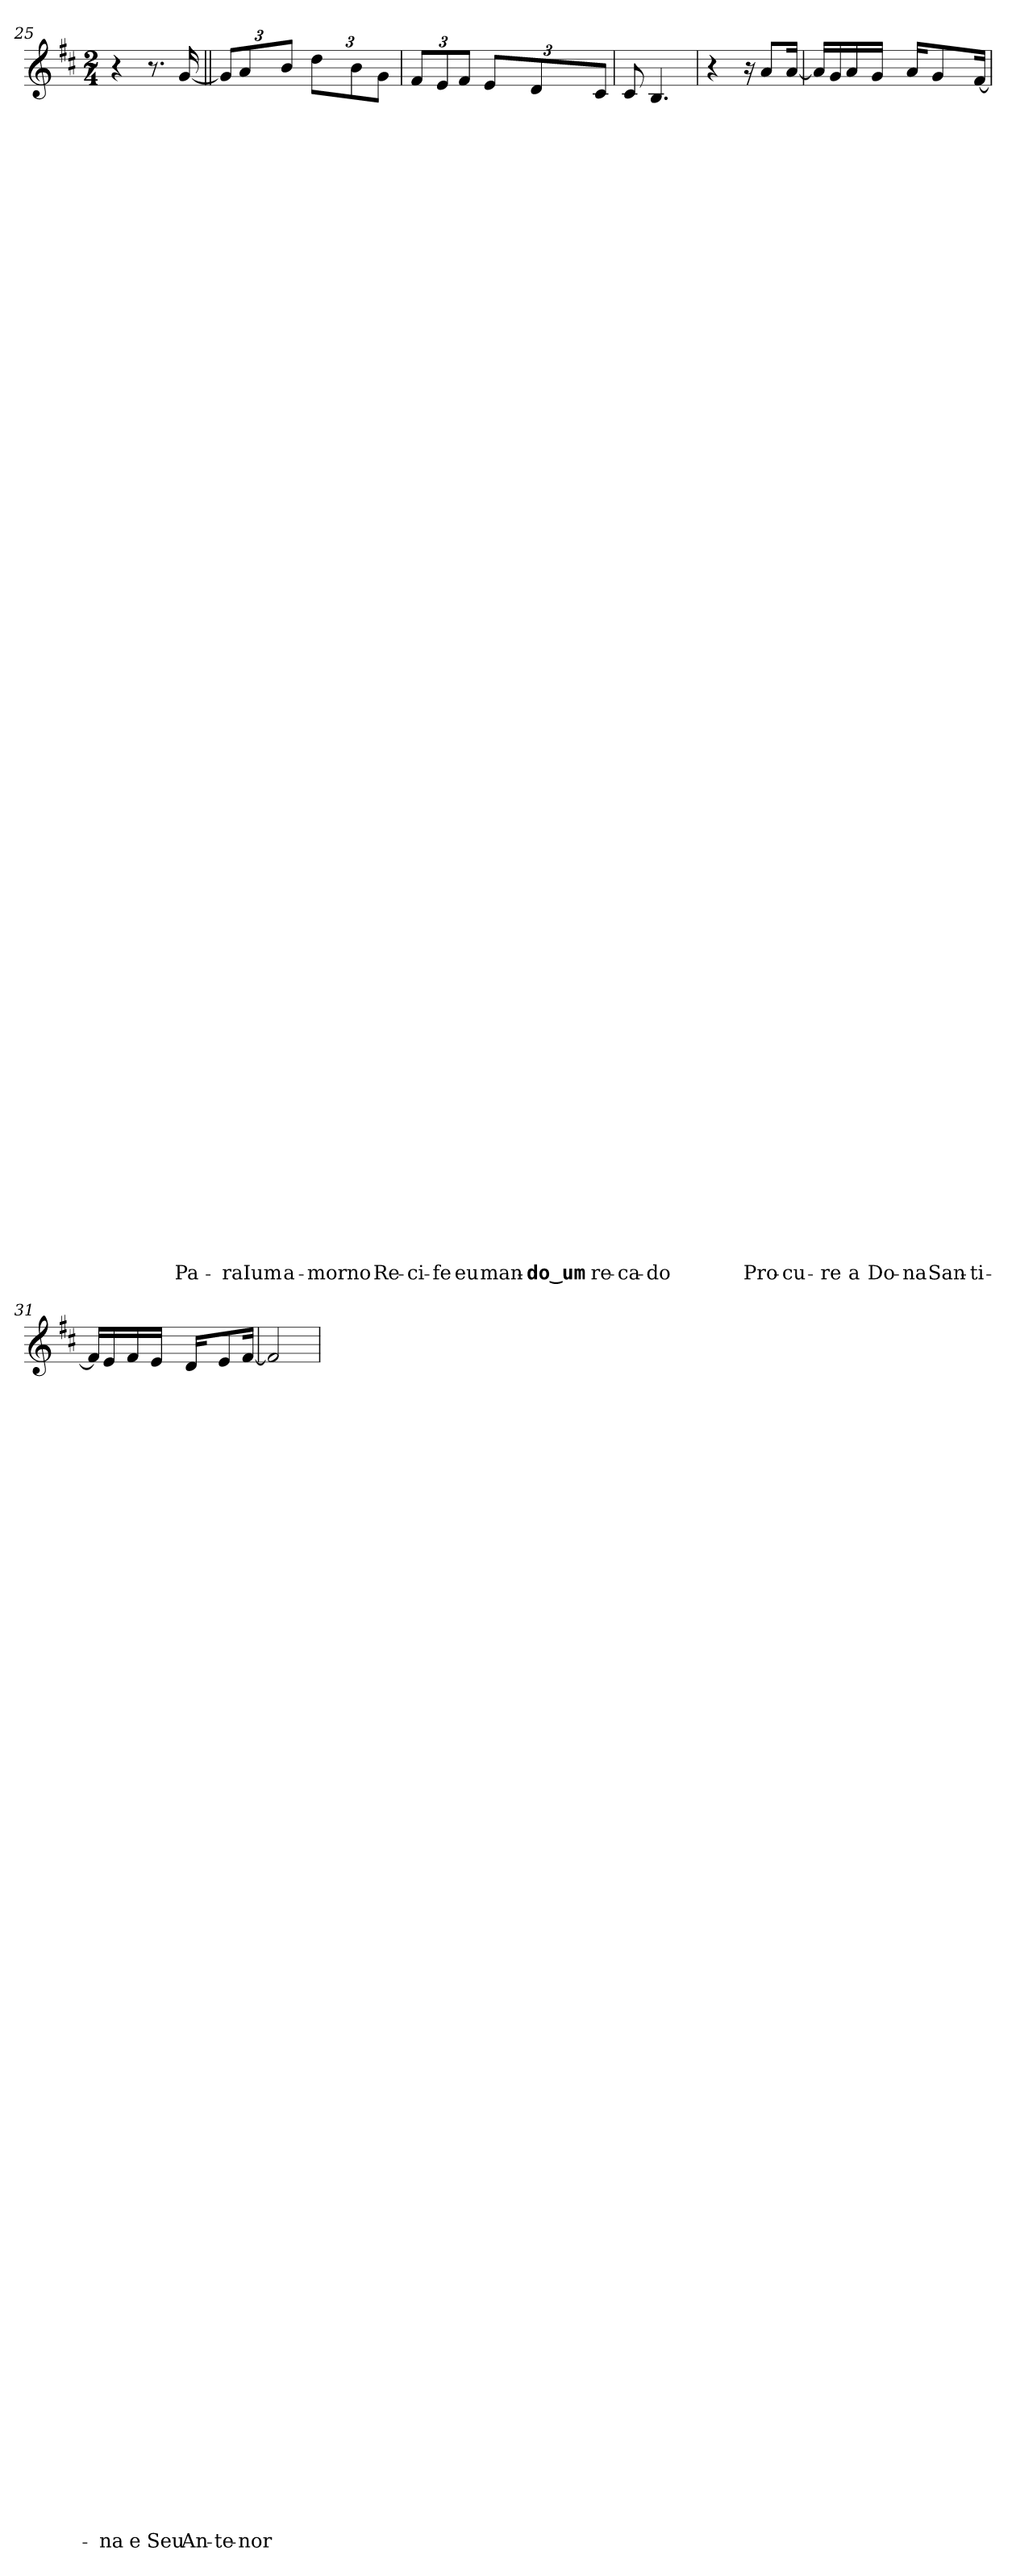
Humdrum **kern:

**kern	**text	**text	**text	**text	**text	**text	**text	**text	**text	**text	**text	**text	**text	**text	**text	**text	**text	**text	**text	**text	**text	**text	**text	**text	**text	**text	**text	**text	**text	**text	**text	**text	**text	**text	**text	**text	**text	**text	**text	**text	**text	**text	**text	**text	**text	**text	**text	**text	**text	**text	**text	**text	**text	**text	**text	**text	**text	**text	**text	**text	**text
*part1	*part1	*part1	*part1	*part1	*part1	*part1	*part1	*part1	*part1	*part1	*part1	*part1	*part1	*part1	*part1	*part1	*part1	*part1	*part1	*part1	*part1	*part1	*part1	*part1	*part1	*part1	*part1	*part1	*part1	*part1	*part1	*part1	*part1	*part1	*part1	*part1	*part1	*part1	*part1	*part1	*part1	*part1	*part1	*part1	*part1	*part1	*part1	*part1	*part1	*part1	*part1	*part1	*part1	*part1	*part1	*part1	*part1	*part1	*part1	*part1	*part1
*staff1	*staff1	*staff1	*staff1	*staff1	*staff1	*staff1	*staff1	*staff1	*staff1	*staff1	*staff1	*staff1	*staff1	*staff1	*staff1	*staff1	*staff1	*staff1	*staff1	*staff1	*staff1	*staff1	*staff1	*staff1	*staff1	*staff1	*staff1	*staff1	*staff1	*staff1	*staff1	*staff1	*staff1	*staff1	*staff1	*staff1	*staff1	*staff1	*staff1	*staff1	*staff1	*staff1	*staff1	*staff1	*staff1	*staff1	*staff1	*staff1	*staff1	*staff1	*staff1	*staff1	*staff1	*staff1	*staff1	*staff1	*staff1	*staff1	*staff1	*staff1	*staff1
!!LO:LB:g=z
*clefG2	*	*	*	*	*	*	*	*	*	*	*	*	*	*	*	*	*	*	*	*	*	*	*	*	*	*	*	*	*	*	*	*	*	*	*	*	*	*	*	*	*	*	*	*	*	*	*	*	*	*	*	*	*	*	*	*	*	*	*	*	*
*k[f#c#]	*	*	*	*	*	*	*	*	*	*	*	*	*	*	*	*	*	*	*	*	*	*	*	*	*	*	*	*	*	*	*	*	*	*	*	*	*	*	*	*	*	*	*	*	*	*	*	*	*	*	*	*	*	*	*	*	*	*	*	*	*
*D:	*	*	*	*	*	*	*	*	*	*	*	*	*	*	*	*	*	*	*	*	*	*	*	*	*	*	*	*	*	*	*	*	*	*	*	*	*	*	*	*	*	*	*	*	*	*	*	*	*	*	*	*	*	*	*	*	*	*	*	*	*
*M2/4	*	*	*	*	*	*	*	*	*	*	*	*	*	*	*	*	*	*	*	*	*	*	*	*	*	*	*	*	*	*	*	*	*	*	*	*	*	*	*	*	*	*	*	*	*	*	*	*	*	*	*	*	*	*	*	*	*	*	*	*	*
=25	=25	=25	=25	=25	=25	=25	=25	=25	=25	=25	=25	=25	=25	=25	=25	=25	=25	=25	=25	=25	=25	=25	=25	=25	=25	=25	=25	=25	=25	=25	=25	=25	=25	=25	=25	=25	=25	=25	=25	=25	=25	=25	=25	=25	=25	=25	=25	=25	=25	=25	=25	=25	=25	=25	=25	=25	=25	=25	=25	=25	=25
4r	.	.	.	.	.	.	.	.	.	.	.	.	.	.	.	.	.	.	.	.	.	.	.	.	.	.	.	.	.	.	.	.	.	.	.	.	.	.	.	.	.	.	.	.	.	.	.	.	.	.	.	.	.	.	.	.	.	.	.	.	.
8.r	.	.	.	.	.	.	.	.	.	.	.	.	.	.	.	.	.	.	.	.	.	.	.	.	.	.	.	.	.	.	.	.	.	.	.	.	.	.	.	.	.	.	.	.	.	.	.	.	.	.	.	.	.	.	.	.	.	.	.	.	.
!	!	!	!	!	!	!	!	!	!	!	!	!	!	!	!	!	!	!	!	!	!	!	!	!	!	!	!	!	!	!	!	!	!	!	!	!	!	!	!	!	!	!	!	!	!	!	!	!	!	!	!	!	!	!	!	!	!	!	!	!	!LO:LY:b
[16g/	.	.	.	.	.	.	.	.	.	.	.	.	.	.	.	.	.	.	.	.	.	.	.	.	.	.	.	.	.	.	.	.	.	.	.	.	.	.	.	.	.	.	.	.	.	.	.	.	.	.	.	.	.	.	.	.	.	.	.	.	-Pa-
=26||	=26||	=26||	=26||	=26||	=26||	=26||	=26||	=26||	=26||	=26||	=26||	=26||	=26||	=26||	=26||	=26||	=26||	=26||	=26||	=26||	=26||	=26||	=26||	=26||	=26||	=26||	=26||	=26||	=26||	=26||	=26||	=26||	=26||	=26||	=26||	=26||	=26||	=26||	=26||	=26||	=26||	=26||	=26||	=26||	=26||	=26||	=26||	=26||	=26||	=26||	=26||	=26||	=26||	=26||	=26||	=26||	=26||	=26||	=26||	=26||	=26||
12g/L]	.	.	.	.	.	.	.	.	.	.	.	.	.	.	.	.	.	.	.	.	.	.	.	.	.	.	.	.	.	.	.	.	.	.	.	.	.	.	.	.	.	.	.	.	.	.	.	.	.	.	.	.	.	.	.	.	.	.	.	.	.
!	!	!	!	!	!	!	!	!	!	!	!	!	!	!	!	!	!	!	!	!	!	!	!	!	!	!	!	!	!	!	!	!	!	!	!	!	!	!	!	!	!	!	!	!	!	!	!	!	!	!	!	!	!	!	!	!	!	!	!	!	!LO:LY:b
12a/	.	.	.	.	.	.	.	.	.	.	.	.	.	.	.	.	.	.	.	.	.	.	.	.	.	.	.	.	.	.	.	.	.	.	.	.	.	.	.	.	.	.	.	.	.	.	.	.	.	.	.	.	.	.	.	.	.	.	.	.	-raIum
!	!	!	!	!	!	!	!	!	!	!	!	!	!	!	!	!	!	!	!	!	!	!	!	!	!	!	!	!	!	!	!	!	!	!	!	!	!	!	!	!	!	!	!	!	!	!	!	!	!	!	!	!	!	!	!	!	!	!	!	!	!LO:LY:b
12b/J	.	.	.	.	.	.	.	.	.	.	.	.	.	.	.	.	.	.	.	.	.	.	.	.	.	.	.	.	.	.	.	.	.	.	.	.	.	.	.	.	.	.	.	.	.	.	.	.	.	.	.	.	.	.	.	.	.	.	.	.	a-
!	!	!	!	!	!	!	!	!	!	!	!	!	!	!	!	!	!	!	!	!	!	!	!	!	!	!	!	!	!	!	!	!	!	!	!	!	!	!	!	!	!	!	!	!	!	!	!	!	!	!	!	!	!	!	!	!	!	!	!	!	!LO:LY:b
12dd\L	.	.	.	.	.	.	.	.	.	.	.	.	.	.	.	.	.	.	.	.	.	.	.	.	.	.	.	.	.	.	.	.	.	.	.	.	.	.	.	.	.	.	.	.	.	.	.	.	.	.	.	.	.	.	.	.	.	.	.	.	-mor
!	!	!	!	!	!	!	!	!	!	!	!	!	!	!	!	!	!	!	!	!	!	!	!	!	!	!	!	!	!	!	!	!	!	!	!	!	!	!	!	!	!	!	!	!	!	!	!	!	!	!	!	!	!	!	!	!	!	!	!	!	!LO:LY:b
12b\	.	.	.	.	.	.	.	.	.	.	.	.	.	.	.	.	.	.	.	.	.	.	.	.	.	.	.	.	.	.	.	.	.	.	.	.	.	.	.	.	.	.	.	.	.	.	.	.	.	.	.	.	.	.	.	.	.	.	.	.	no
!	!	!	!	!	!	!	!	!	!	!	!	!	!	!	!	!	!	!	!	!	!	!	!	!	!	!	!	!	!	!	!	!	!	!	!	!	!	!	!	!	!	!	!	!	!	!	!	!	!	!	!	!	!	!	!	!	!	!	!	!	!LO:LY:b
12g\J	.	.	.	.	.	.	.	.	.	.	.	.	.	.	.	.	.	.	.	.	.	.	.	.	.	.	.	.	.	.	.	.	.	.	.	.	.	.	.	.	.	.	.	.	.	.	.	.	.	.	.	.	.	.	.	.	.	.	.	.	Re-
=27	=27	=27	=27	=27	=27	=27	=27	=27	=27	=27	=27	=27	=27	=27	=27	=27	=27	=27	=27	=27	=27	=27	=27	=27	=27	=27	=27	=27	=27	=27	=27	=27	=27	=27	=27	=27	=27	=27	=27	=27	=27	=27	=27	=27	=27	=27	=27	=27	=27	=27	=27	=27	=27	=27	=27	=27	=27	=27	=27	=27	=27
!	!	!	!	!	!	!	!	!	!	!	!	!	!	!	!	!	!	!	!	!	!	!	!	!	!	!	!	!	!	!	!	!	!	!	!	!	!	!	!	!	!	!	!	!	!	!	!	!	!	!	!	!	!	!	!	!	!	!	!	!	!LO:LY:b
12f#/L	.	.	.	.	.	.	.	.	.	.	.	.	.	.	.	.	.	.	.	.	.	.	.	.	.	.	.	.	.	.	.	.	.	.	.	.	.	.	.	.	.	.	.	.	.	.	.	.	.	.	.	.	.	.	.	.	.	.	.	.	-ci-
!	!	!	!	!	!	!	!	!	!	!	!	!	!	!	!	!	!	!	!	!	!	!	!	!	!	!	!	!	!	!	!	!	!	!	!	!	!	!	!	!	!	!	!	!	!	!	!	!	!	!	!	!	!	!	!	!	!	!	!	!	!LO:LY:b
12e/	.	.	.	.	.	.	.	.	.	.	.	.	.	.	.	.	.	.	.	.	.	.	.	.	.	.	.	.	.	.	.	.	.	.	.	.	.	.	.	.	.	.	.	.	.	.	.	.	.	.	.	.	.	.	.	.	.	.	.	.	-fe
!	!	!	!	!	!	!	!	!	!	!	!	!	!	!	!	!	!	!	!	!	!	!	!	!	!	!	!	!	!	!	!	!	!	!	!	!	!	!	!	!	!	!	!	!	!	!	!	!	!	!	!	!	!	!	!	!	!	!	!	!	!LO:LY:b
12f#/J	.	.	.	.	.	.	.	.	.	.	.	.	.	.	.	.	.	.	.	.	.	.	.	.	.	.	.	.	.	.	.	.	.	.	.	.	.	.	.	.	.	.	.	.	.	.	.	.	.	.	.	.	.	.	.	.	.	.	.	.	eu
!	!	!	!	!	!	!	!	!	!	!	!	!	!	!	!	!	!	!	!	!	!	!	!	!	!	!	!	!	!	!	!	!	!	!	!	!	!	!	!	!	!	!	!	!	!	!	!	!	!	!	!	!	!	!	!	!	!	!	!	!	!LO:LY:b
12e/L	.	.	.	.	.	.	.	.	.	.	.	.	.	.	.	.	.	.	.	.	.	.	.	.	.	.	.	.	.	.	.	.	.	.	.	.	.	.	.	.	.	.	.	.	.	.	.	.	.	.	.	.	.	.	.	.	.	.	.	.	man-
!	!	!	!	!	!	!	!	!	!	!	!	!	!	!	!	!	!	!	!	!	!	!	!	!	!	!	!	!	!	!	!	!	!	!	!	!	!	!	!	!	!	!	!	!	!	!	!	!	!	!	!	!	!	!	!	!	!	!	!	!	!LO:LY:b
12d/	.	.	.	.	.	.	.	.	.	.	.	.	.	.	.	.	.	.	.	.	.	.	.	.	.	.	.	.	.	.	.	.	.	.	.	.	.	.	.	.	.	.	.	.	.	.	.	.	.	.	.	.	.	.	.	.	.	.	.	.	-do‿um
!	!	!	!	!	!	!	!	!	!	!	!	!	!	!	!	!	!	!	!	!	!	!	!	!	!	!	!	!	!	!	!	!	!	!	!	!	!	!	!	!	!	!	!	!	!	!	!	!	!	!	!	!	!	!	!	!	!	!	!	!	!LO:LY:b
12c#/J	.	.	.	.	.	.	.	.	.	.	.	.	.	.	.	.	.	.	.	.	.	.	.	.	.	.	.	.	.	.	.	.	.	.	.	.	.	.	.	.	.	.	.	.	.	.	.	.	.	.	.	.	.	.	.	.	.	.	.	.	re-
=28	=28	=28	=28	=28	=28	=28	=28	=28	=28	=28	=28	=28	=28	=28	=28	=28	=28	=28	=28	=28	=28	=28	=28	=28	=28	=28	=28	=28	=28	=28	=28	=28	=28	=28	=28	=28	=28	=28	=28	=28	=28	=28	=28	=28	=28	=28	=28	=28	=28	=28	=28	=28	=28	=28	=28	=28	=28	=28	=28	=28	=28
!	!	!	!	!	!	!	!	!	!	!	!	!	!	!	!	!	!	!	!	!	!	!	!	!	!	!	!	!	!	!	!	!	!	!	!	!	!	!	!	!	!	!	!	!	!	!	!	!	!	!	!	!	!	!	!	!	!	!	!	!	!LO:LY:b
8c#/	.	.	.	.	.	.	.	.	.	.	.	.	.	.	.	.	.	.	.	.	.	.	.	.	.	.	.	.	.	.	.	.	.	.	.	.	.	.	.	.	.	.	.	.	.	.	.	.	.	.	.	.	.	.	.	.	.	.	.	.	-ca-
!	!	!	!	!	!	!	!	!	!	!	!	!	!	!	!	!	!	!	!	!	!	!	!	!	!	!	!	!	!	!	!	!	!	!	!	!	!	!	!	!	!	!	!	!	!	!	!	!	!	!	!	!	!	!	!	!	!	!	!	!	!LO:LY:b
4.B/	.	.	.	.	.	.	.	.	.	.	.	.	.	.	.	.	.	.	.	.	.	.	.	.	.	.	.	.	.	.	.	.	.	.	.	.	.	.	.	.	.	.	.	.	.	.	.	.	.	.	.	.	.	.	.	.	.	.	.	.	-do
=29	=29	=29	=29	=29	=29	=29	=29	=29	=29	=29	=29	=29	=29	=29	=29	=29	=29	=29	=29	=29	=29	=29	=29	=29	=29	=29	=29	=29	=29	=29	=29	=29	=29	=29	=29	=29	=29	=29	=29	=29	=29	=29	=29	=29	=29	=29	=29	=29	=29	=29	=29	=29	=29	=29	=29	=29	=29	=29	=29	=29	=29
4r	.	.	.	.	.	.	.	.	.	.	.	.	.	.	.	.	.	.	.	.	.	.	.	.	.	.	.	.	.	.	.	.	.	.	.	.	.	.	.	.	.	.	.	.	.	.	.	.	.	.	.	.	.	.	.	.	.	.	.	.	.
16r	.	.	.	.	.	.	.	.	.	.	.	.	.	.	.	.	.	.	.	.	.	.	.	.	.	.	.	.	.	.	.	.	.	.	.	.	.	.	.	.	.	.	.	.	.	.	.	.	.	.	.	.	.	.	.	.	.	.	.	.	.
!	!	!	!	!	!	!	!	!	!	!	!	!	!	!	!	!	!	!	!	!	!	!	!	!	!	!	!	!	!	!	!	!	!	!	!	!	!	!	!	!	!	!	!	!	!	!	!	!	!	!	!	!	!	!	!	!	!	!	!	!	!LO:LY:b
8a/L	.	.	.	.	.	.	.	.	.	.	.	.	.	.	.	.	.	.	.	.	.	.	.	.	.	.	.	.	.	.	.	.	.	.	.	.	.	.	.	.	.	.	.	.	.	.	.	.	.	.	.	.	.	.	.	.	.	.	.	.	Pro-
!	!	!	!	!	!	!	!	!	!	!	!	!	!	!	!	!	!	!	!	!	!	!	!	!	!	!	!	!	!	!	!	!	!	!	!	!	!	!	!	!	!	!	!	!	!	!	!	!	!	!	!	!	!	!	!	!	!	!	!	!	!LO:LY:b
[16a/Jk	.	.	.	.	.	.	.	.	.	.	.	.	.	.	.	.	.	.	.	.	.	.	.	.	.	.	.	.	.	.	.	.	.	.	.	.	.	.	.	.	.	.	.	.	.	.	.	.	.	.	.	.	.	.	.	.	.	.	.	.	-cu-
=30	=30	=30	=30	=30	=30	=30	=30	=30	=30	=30	=30	=30	=30	=30	=30	=30	=30	=30	=30	=30	=30	=30	=30	=30	=30	=30	=30	=30	=30	=30	=30	=30	=30	=30	=30	=30	=30	=30	=30	=30	=30	=30	=30	=30	=30	=30	=30	=30	=30	=30	=30	=30	=30	=30	=30	=30	=30	=30	=30	=30	=30
16a/LL]	.	.	.	.	.	.	.	.	.	.	.	.	.	.	.	.	.	.	.	.	.	.	.	.	.	.	.	.	.	.	.	.	.	.	.	.	.	.	.	.	.	.	.	.	.	.	.	.	.	.	.	.	.	.	.	.	.	.	.	.	.
!	!	!	!	!	!	!	!	!	!	!	!	!	!	!	!	!	!	!	!	!	!	!	!	!	!	!	!	!	!	!	!	!	!	!	!	!	!	!	!	!	!	!	!	!	!	!	!	!	!	!	!	!	!	!	!	!	!	!	!	!	!LO:LY:b
16g/	.	.	.	.	.	.	.	.	.	.	.	.	.	.	.	.	.	.	.	.	.	.	.	.	.	.	.	.	.	.	.	.	.	.	.	.	.	.	.	.	.	.	.	.	.	.	.	.	.	.	.	.	.	.	.	.	.	.	.	.	-re
!	!	!	!	!	!	!	!	!	!	!	!	!	!	!	!	!	!	!	!	!	!	!	!	!	!	!	!	!	!	!	!	!	!	!	!	!	!	!	!	!	!	!	!	!	!	!	!	!	!	!	!	!	!	!	!	!	!	!	!	!	!LO:LY:b
16a/	.	.	.	.	.	.	.	.	.	.	.	.	.	.	.	.	.	.	.	.	.	.	.	.	.	.	.	.	.	.	.	.	.	.	.	.	.	.	.	.	.	.	.	.	.	.	.	.	.	.	.	.	.	.	.	.	.	.	.	.	a
!	!	!	!	!	!	!	!	!	!	!	!	!	!	!	!	!	!	!	!	!	!	!	!	!	!	!	!	!	!	!	!	!	!	!	!	!	!	!	!	!	!	!	!	!	!	!	!	!	!	!	!	!	!	!	!	!	!	!	!	!	!LO:LY:b
16g/JJ	.	.	.	.	.	.	.	.	.	.	.	.	.	.	.	.	.	.	.	.	.	.	.	.	.	.	.	.	.	.	.	.	.	.	.	.	.	.	.	.	.	.	.	.	.	.	.	.	.	.	.	.	.	.	.	.	.	.	.	.	Do-
!	!	!	!	!	!	!	!	!	!	!	!	!	!	!	!	!	!	!	!	!	!	!	!	!	!	!	!	!	!	!	!	!	!	!	!	!	!	!	!	!	!	!	!	!	!	!	!	!	!	!	!	!	!	!	!	!	!	!	!	!	!LO:LY:b
16a/KL	.	.	.	.	.	.	.	.	.	.	.	.	.	.	.	.	.	.	.	.	.	.	.	.	.	.	.	.	.	.	.	.	.	.	.	.	.	.	.	.	.	.	.	.	.	.	.	.	.	.	.	.	.	.	.	.	.	.	.	.	-na
!	!	!	!	!	!	!	!	!	!	!	!	!	!	!	!	!	!	!	!	!	!	!	!	!	!	!	!	!	!	!	!	!	!	!	!	!	!	!	!	!	!	!	!	!	!	!	!	!	!	!	!	!	!	!	!	!	!	!	!	!	!LO:LY:b
8g/	.	.	.	.	.	.	.	.	.	.	.	.	.	.	.	.	.	.	.	.	.	.	.	.	.	.	.	.	.	.	.	.	.	.	.	.	.	.	.	.	.	.	.	.	.	.	.	.	.	.	.	.	.	.	.	.	.	.	.	.	San-
!	!	!	!	!	!	!	!	!	!	!	!	!	!	!	!	!	!	!	!	!	!	!	!	!	!	!	!	!	!	!	!	!	!	!	!	!	!	!	!	!	!	!	!	!	!	!	!	!	!	!	!	!	!	!	!	!	!	!	!	!	!LO:LY:b
[16f#/Jk	.	.	.	.	.	.	.	.	.	.	.	.	.	.	.	.	.	.	.	.	.	.	.	.	.	.	.	.	.	.	.	.	.	.	.	.	.	.	.	.	.	.	.	.	.	.	.	.	.	.	.	.	.	.	.	.	.	.	.	.	-ti-
!!LO:LB:g=z
=31	=31	=31	=31	=31	=31	=31	=31	=31	=31	=31	=31	=31	=31	=31	=31	=31	=31	=31	=31	=31	=31	=31	=31	=31	=31	=31	=31	=31	=31	=31	=31	=31	=31	=31	=31	=31	=31	=31	=31	=31	=31	=31	=31	=31	=31	=31	=31	=31	=31	=31	=31	=31	=31	=31	=31	=31	=31	=31	=31	=31	=31
16f#/LL]	.	.	.	.	.	.	.	.	.	.	.	.	.	.	.	.	.	.	.	.	.	.	.	.	.	.	.	.	.	.	.	.	.	.	.	.	.	.	.	.	.	.	.	.	.	.	.	.	.	.	.	.	.	.	.	.	.	.	.	.	.
!	!	!	!	!	!	!	!	!	!	!	!	!	!	!	!	!	!	!	!	!	!	!	!	!	!	!	!	!	!	!	!	!	!	!	!	!	!	!	!	!	!	!	!	!	!	!	!	!	!	!	!	!	!	!	!	!	!	!	!	!	!LO:LY:b
16e/	.	.	.	.	.	.	.	.	.	.	.	.	.	.	.	.	.	.	.	.	.	.	.	.	.	.	.	.	.	.	.	.	.	.	.	.	.	.	.	.	.	.	.	.	.	.	.	.	.	.	.	.	.	.	.	.	.	.	.	.	-na
!	!	!	!	!	!	!	!	!	!	!	!	!	!	!	!	!	!	!	!	!	!	!	!	!	!	!	!	!	!	!	!	!	!	!	!	!	!	!	!	!	!	!	!	!	!	!	!	!	!	!	!	!	!	!	!	!	!	!	!	!	!LO:LY:b
16f#/	.	.	.	.	.	.	.	.	.	.	.	.	.	.	.	.	.	.	.	.	.	.	.	.	.	.	.	.	.	.	.	.	.	.	.	.	.	.	.	.	.	.	.	.	.	.	.	.	.	.	.	.	.	.	.	.	.	.	.	.	e
!	!	!	!	!	!	!	!	!	!	!	!	!	!	!	!	!	!	!	!	!	!	!	!	!	!	!	!	!	!	!	!	!	!	!	!	!	!	!	!	!	!	!	!	!	!	!	!	!	!	!	!	!	!	!	!	!	!	!	!	!	!LO:LY:b
16e/JJ	.	.	.	.	.	.	.	.	.	.	.	.	.	.	.	.	.	.	.	.	.	.	.	.	.	.	.	.	.	.	.	.	.	.	.	.	.	.	.	.	.	.	.	.	.	.	.	.	.	.	.	.	.	.	.	.	.	.	.	.	Seu
!	!	!	!	!	!	!	!	!	!	!	!	!	!	!	!	!	!	!	!	!	!	!	!	!	!	!	!	!	!	!	!	!	!	!	!	!	!	!	!	!	!	!	!	!	!	!	!	!	!	!	!	!	!	!	!	!	!	!	!	!	!LO:LY:b
16d/KL	.	.	.	.	.	.	.	.	.	.	.	.	.	.	.	.	.	.	.	.	.	.	.	.	.	.	.	.	.	.	.	.	.	.	.	.	.	.	.	.	.	.	.	.	.	.	.	.	.	.	.	.	.	.	.	.	.	.	.	.	An-
!	!	!	!	!	!	!	!	!	!	!	!	!	!	!	!	!	!	!	!	!	!	!	!	!	!	!	!	!	!	!	!	!	!	!	!	!	!	!	!	!	!	!	!	!	!	!	!	!	!	!	!	!	!	!	!	!	!	!	!	!	!LO:LY:b
8e/	.	.	.	.	.	.	.	.	.	.	.	.	.	.	.	.	.	.	.	.	.	.	.	.	.	.	.	.	.	.	.	.	.	.	.	.	.	.	.	.	.	.	.	.	.	.	.	.	.	.	.	.	.	.	.	.	.	.	.	.	-te-
!	!	!	!	!	!	!	!	!	!	!	!	!	!	!	!	!	!	!	!	!	!	!	!	!	!	!	!	!	!	!	!	!	!	!	!	!	!	!	!	!	!	!	!	!	!	!	!	!	!	!	!	!	!	!	!	!	!	!	!	!	!LO:LY:b
[16f#/Jk	.	.	.	.	.	.	.	.	.	.	.	.	.	.	.	.	.	.	.	.	.	.	.	.	.	.	.	.	.	.	.	.	.	.	.	.	.	.	.	.	.	.	.	.	.	.	.	.	.	.	.	.	.	.	.	.	.	.	.	.	-nor
=32	=32	=32	=32	=32	=32	=32	=32	=32	=32	=32	=32	=32	=32	=32	=32	=32	=32	=32	=32	=32	=32	=32	=32	=32	=32	=32	=32	=32	=32	=32	=32	=32	=32	=32	=32	=32	=32	=32	=32	=32	=32	=32	=32	=32	=32	=32	=32	=32	=32	=32	=32	=32	=32	=32	=32	=32	=32	=32	=32	=32	=32
2f#/]	.	.	.	.	.	.	.	.	.	.	.	.	.	.	.	.	.	.	.	.	.	.	.	.	.	.	.	.	.	.	.	.	.	.	.	.	.	.	.	.	.	.	.	.	.	.	.	.	.	.	.	.	.	.	.	.	.	.	.	.	.
=	=	=	=	=	=	=	=	=	=	=	=	=	=	=	=	=	=	=	=	=	=	=	=	=	=	=	=	=	=	=	=	=	=	=	=	=	=	=	=	=	=	=	=	=	=	=	=	=	=	=	=	=	=	=	=	=	=	=	=	=	=
*-	*-	*-	*-	*-	*-	*-	*-	*-	*-	*-	*-	*-	*-	*-	*-	*-	*-	*-	*-	*-	*-	*-	*-	*-	*-	*-	*-	*-	*-	*-	*-	*-	*-	*-	*-	*-	*-	*-	*-	*-	*-	*-	*-	*-	*-	*-	*-	*-	*-	*-	*-	*-	*-	*-	*-	*-	*-	*-	*-	*-	*-
